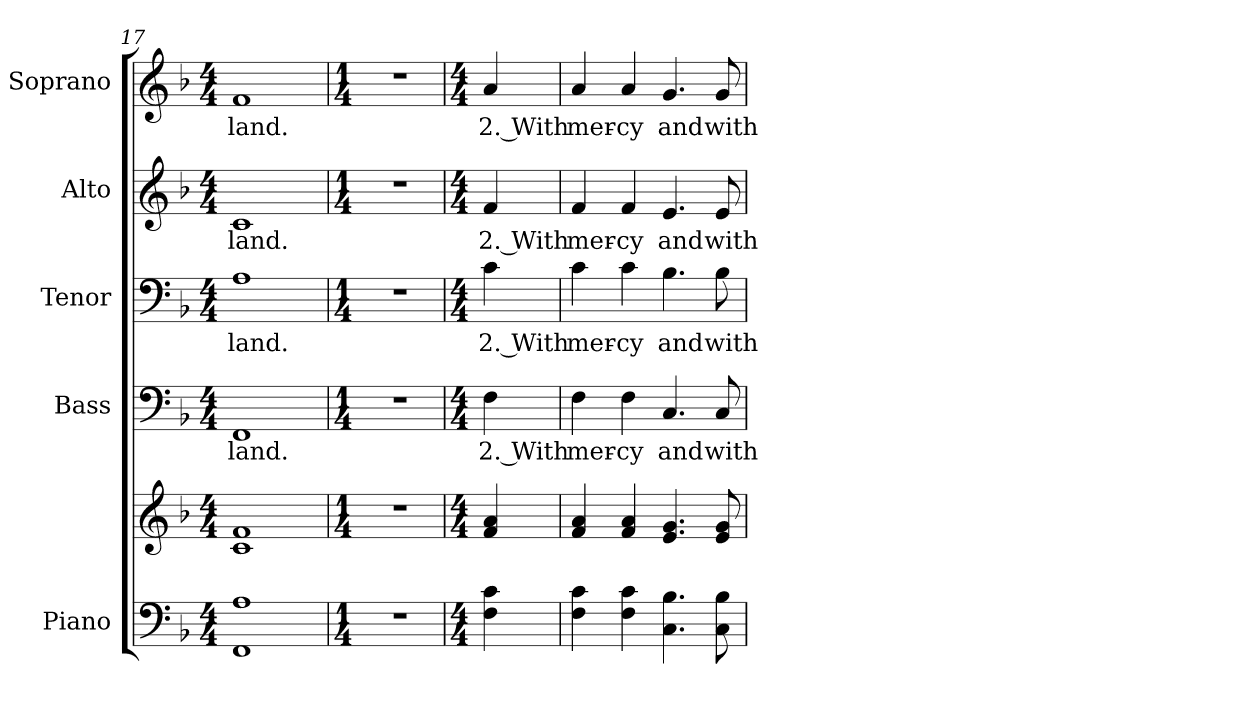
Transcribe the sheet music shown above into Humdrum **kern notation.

**kern	**kern	**kern	**text	**kern	**text	**kern	**text	**kern	**text
*part5	*part5	*part4	*part4	*part3	*part3	*part2	*part2	*part1	*part1
*staff6	*staff5	*staff4	*staff4	*staff3	*staff3	*staff2	*staff2	*staff1	*staff1
*I"Piano	*	*I"Bass	*	*I"Tenor	*	*I"Alto	*	*I"Soprano	*
*I'Pno.	*	*I'B.	*	*I'T.	*	*I'A.	*	*I'S.	*
*clefF4	*clefG2	*clefF4	*	*clefF4	*	*clefG2	*	*clefG2	*
*k[b-]	*k[b-]	*k[b-]	*	*k[b-]	*	*k[b-]	*	*k[b-]	*
*F:	*F:	*F:	*	*F:	*	*F:	*	*F:	*
*M4/4	*M4/4	*M4/4	*	*M4/4	*	*M4/4	*	*M4/4	*
=17	=17	=17	=17	=17	=17	=17	=17	=17	=17
!	!	!	!LO:LY:b:color=#000000	!	!	!	!	!	!
!	!	!	!	!	!LO:LY:b:color=#000000	!	!	!	!
!	!	!	!	!	!	!	!LO:LY:b:color=#000000	!	!
!	!	!	!	!	!	!	!	!	!LO:LY:b:color=#000000
1FFi 1Ai	1ci 1fi	1FFi	land.	1Ai	land.	1ci	land.	1fi	land.
!!LO:PB:g=z
=18	=18	=18	=18	=18	=18	=18	=18	=18	=18
*M1/4	*M1/4	*M1/4	*	*M1/4	*	*M1/4	*	*M1/4	*
!LO:N:vis=1	!LO:N:vis=1	!LO:N:vis=1	!	!LO:N:vis=1	!	!LO:N:vis=1	!	!LO:N:vis=1	!
4r	4r	4r	.	4r	.	4r	.	4r	.
=19	=19	=19	=19	=19	=19	=19	=19	=19	=19
*M4/4	*M4/4	*M4/4	*	*M4/4	*	*M4/4	*	*M4/4	*
!	!	!	!LO:LY:b:color=#000000	!	!	!	!	!	!
!	!	!	!	!	!LO:LY:b:color=#000000	!	!	!	!
!	!	!	!	!	!	!	!LO:LY:b:color=#000000	!	!
!	!	!	!	!	!	!	!	!	!LO:LY:b:color=#000000
4Fi\ 4ci	4fi/ 4ai	4Fi\	2. With	4ci\	2. With	4fi/	2. With	4ai/	2. With
!!LO:PB:g=z
=20	=20	=20	=20	=20	=20	=20	=20	=20	=20
!	!	!	!LO:LY:b:color=#000000	!	!	!	!	!	!
!	!	!	!	!	!LO:LY:b:color=#000000	!	!	!	!
!	!	!	!	!	!	!	!LO:LY:b:color=#000000	!	!
!	!	!	!	!	!	!	!	!	!LO:LY:b:color=#000000
4Fi\ 4ci	4fi/ 4ai	4Fi\	mer-	4ci\	mer-	4fi/	mer-	4ai/	mer-
!	!	!	!LO:LY:b:color=#000000	!	!	!	!	!	!
!	!	!	!	!	!LO:LY:b:color=#000000	!	!	!	!
!	!	!	!	!	!	!	!LO:LY:b:color=#000000	!	!
!	!	!	!	!	!	!	!	!	!LO:LY:b:color=#000000
4Fi\ 4ci	4fi/ 4ai	4Fi\	-cy	4ci\	-cy	4fi/	-cy	4ai/	-cy
!	!	!	!LO:LY:b:color=#000000	!	!	!	!	!	!
!	!	!	!	!	!LO:LY:b:color=#000000	!	!	!	!
!	!	!	!	!	!	!	!LO:LY:b:color=#000000	!	!
!	!	!	!	!	!	!	!	!	!LO:LY:b:color=#000000
4.Ci\ 4.B-i	4.ei/ 4.gi	4.Ci/	and	4.B-i\	and	4.ei/	and	4.gi/	and
!	!	!	!LO:LY:b:color=#000000	!	!	!	!	!	!
!	!	!	!	!	!LO:LY:b:color=#000000	!	!	!	!
!	!	!	!	!	!	!	!LO:LY:b:color=#000000	!	!
!	!	!	!	!	!	!	!	!	!LO:LY:b:color=#000000
8Ci\ 8B-i	8ei/ 8gi	8Ci/	with	8B-i\	with	8ei/	with	8gi/	with
=	=	=	=	=	=	=	=	=	=
*-	*-	*-	*-	*-	*-	*-	*-	*-	*-
